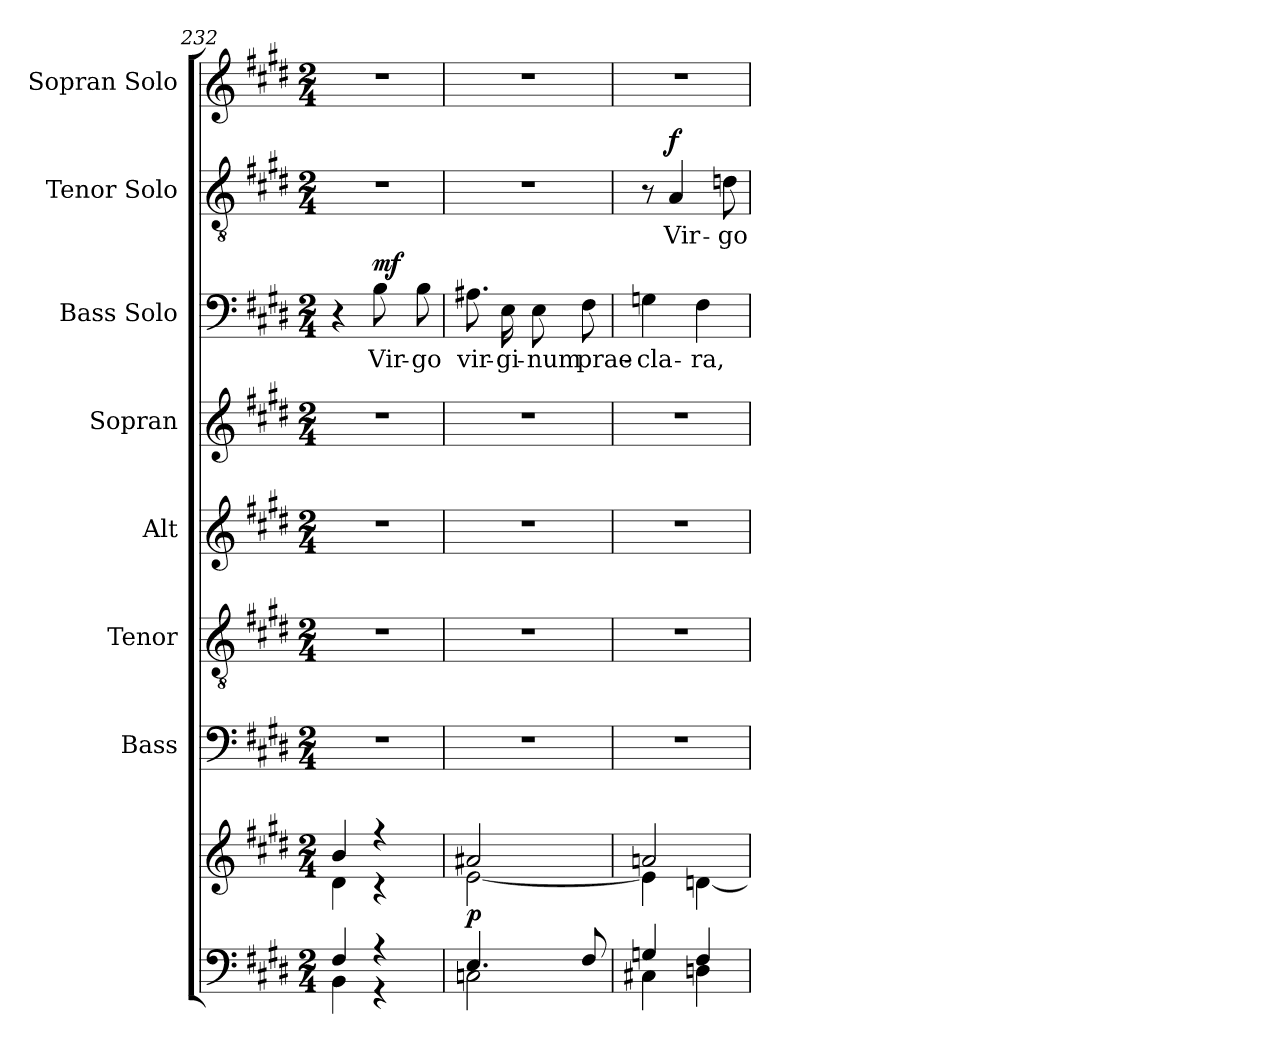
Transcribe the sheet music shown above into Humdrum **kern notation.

**kern	**kern	**dynam	**kern	**kern	**kern	**kern	**kern	**text	**dynam	**kern	**text	**dynam	**kern
*part8	*part8	*part8	*part7	*part6	*part5	*part4	*part3	*part3	*part3	*part2	*part2	*part2	*part1
*staff9	*staff8	*staff8/9	*staff7	*staff6	*staff5	*staff4	*staff3	*staff3	*staff3	*staff2	*staff2	*staff2	*staff1
*	*	*	*I"Bass	*I"Tenor	*I"Alt	*I"Sopran	*I"Bass Solo	*	*	*I"Tenor Solo	*	*	*I"Sopran Solo
*	*	*	*I'B.	*I'T.	*I'A.	*I'S.	*I'B. Solo	*	*	*I'T. Solo	*	*	*I'S. Solo
*clefF4	*clefG2	*	*clefF4	*clefGv2	*clefG2	*clefG2	*clefF4	*	*	*clefGv2	*	*	*clefG2
*k[f#c#g#d#]	*k[f#c#g#d#]	*	*k[f#c#g#d#]	*k[f#c#g#d#]	*k[f#c#g#d#]	*k[f#c#g#d#]	*k[f#c#g#d#]	*	*	*k[f#c#g#d#]	*	*	*k[f#c#g#d#]
*E:	*E:	*	*E:	*E:	*E:	*E:	*E:	*	*	*E:	*	*	*E:
*M2/4	*M2/4	*	*M2/4	*M2/4	*M2/4	*M2/4	*M2/4	*	*	*M2/4	*	*	*M2/4
=232	=232	=232	=232	=232	=232	=232	=232	=232	=232	=232	=232	=232	=232
*^	*^	*	*	*	*	*	*	*	*	*	*	*	*
4F#/	4BB\	4b/	4d#\	.	2r	2r	2r	2r	4r	.	.	2r	.	.	2r
!	!	!	!	!	!	!	!	!	!	!LO:LY:b	!LO:DY:a	!	!	!	!
4r	4r	4r	4r	.	.	.	.	.	8B\	Vir-	mf	.	.	.	.
!	!	!	!	!	!	!	!	!	!	!LO:LY:b	!	!	!	!	!
.	.	.	.	.	.	.	.	.	8B\	-go	.	.	.	.	.
=233	=233	=233	=233	=233	=233	=233	=233	=233	=233	=233	=233	=233	=233	=233	=233
!	!	!	!	!LO:DY:b	!	!	!	!	!	!LO:LY:b	!	!	!	!	!
4.E/	2Cn\	2a#X/	[<2e\	p	2r	2r	2r	2r	8.A#X\	vir-	.	2r	.	.	2r
!	!	!	!	!	!	!	!	!	!	!LO:LY:b	!	!	!	!	!
.	.	.	.	.	.	.	.	.	16E\	-gi-	.	.	.	.	.
!	!	!	!	!	!	!	!	!	!	!LO:LY:b	!	!	!	!	!
.	.	.	.	.	.	.	.	.	8E\	-num	.	.	.	.	.
!	!	!	!	!	!	!	!	!	!	!LO:LY:b	!	!	!	!	!
8F#/	.	.	.	.	.	.	.	.	8F#\	prae-	.	.	.	.	.
!!LO:LB:g=z
=234	=234	=234	=234	=234	=234	=234	=234	=234	=234	=234	=234	=234	=234	=234	=234
!	!	!	!	!	!	!	!	!	!	!LO:LY:b	!	!	!	!	!
4Gn/	4C#X\	2an/	4e\]	.	2r	2r	2r	2r	4Gn\	-cla-	.	8r	.	.	2r
!	!	!	!	!	!	!	!	!	!	!	!	!	!LO:LY:b	!LO:DY:a	!
.	.	.	.	.	.	.	.	.	.	.	.	4A/	Vir-	f	.
!	!	!	!	!	!	!	!	!	!	!LO:LY:b	!	!	!	!	!
4F#/	4Dn\	.	[<4dn\	.	.	.	.	.	4F#\	-ra,	.	.	.	.	.
!	!	!	!	!	!	!	!	!	!	!	!	!	!LO:LY:b	!	!
.	.	.	.	.	.	.	.	.	.	.	.	8dn\	-go	.	.
*v	*v	*	*	*	*	*	*	*	*	*	*	*	*	*	*
*	*v	*v	*	*	*	*	*	*	*	*	*	*	*	*
=	=	=	=	=	=	=	=	=	=	=	=	=	=
*-	*-	*-	*-	*-	*-	*-	*-	*-	*-	*-	*-	*-	*-
